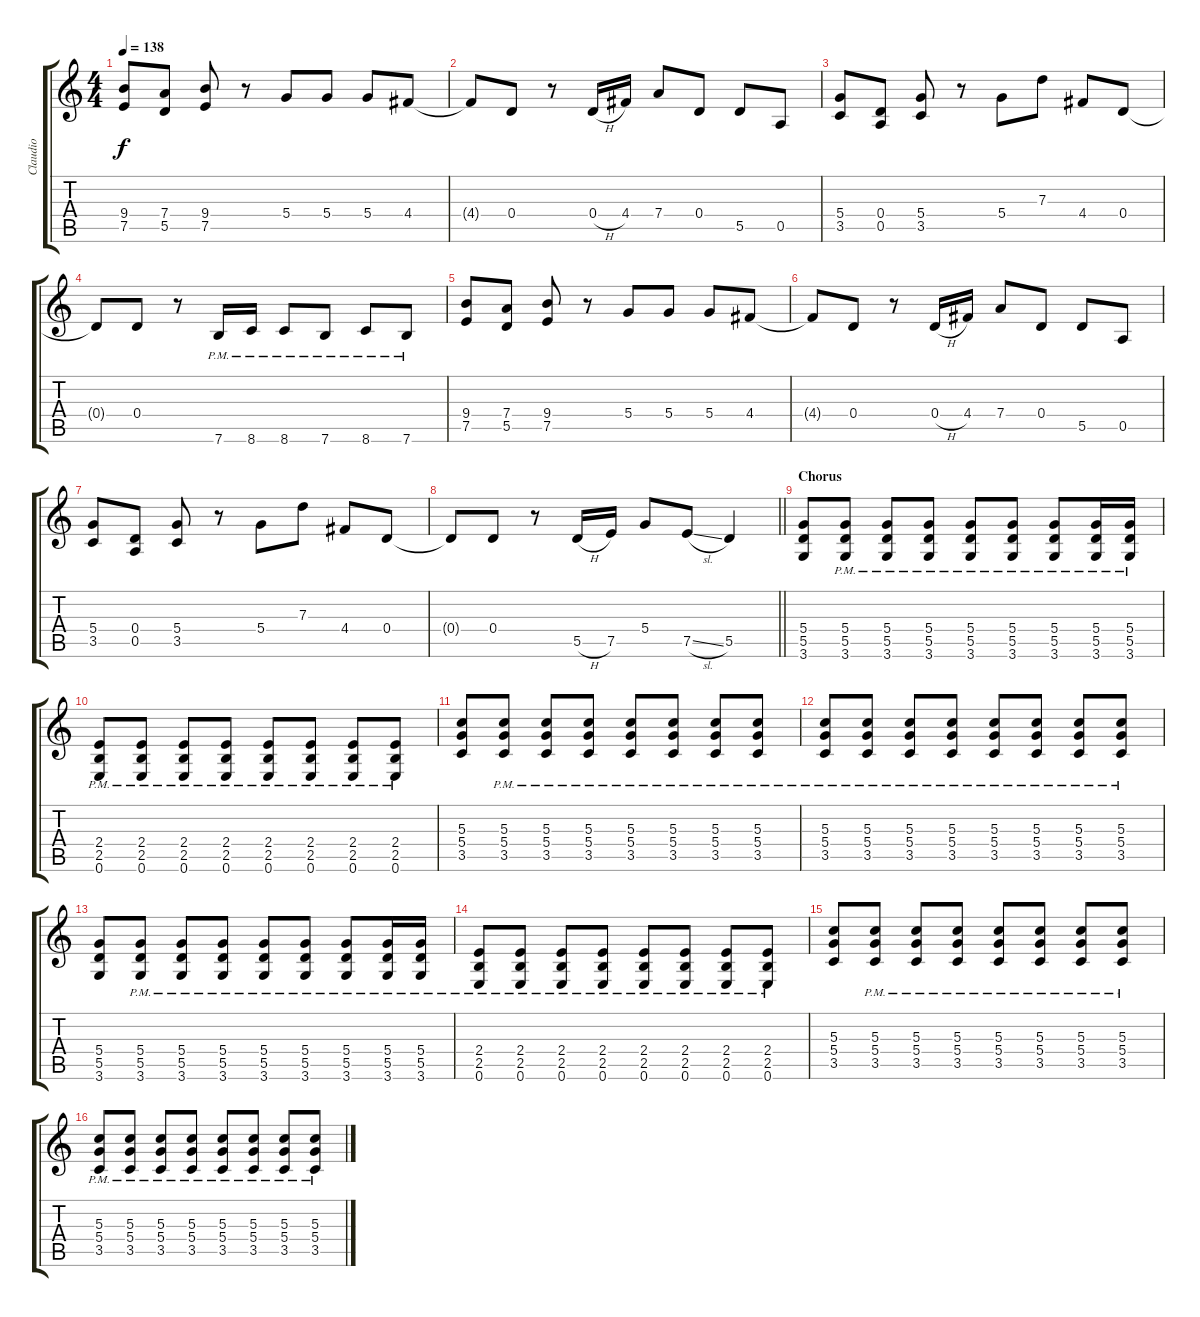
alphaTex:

\track ("Claudio" "Claudio") {instrument overdrivenguitar}
\staff {score tabs}
\tuning (E4 B3 G3 D3 A2 E2) {hide}
\ts (4 4)
\tempo 138
\clef g2
\ks c
(9.4 7.5).8{dy f} (7.4 5.5).8 (9.4 7.5).8 r.8 5.4.8 5.4.8 5.4.8 4.4.8 |
4.4{t}.8 0.4.8 r.8 0.4{h}.16 4.4.16 7.4.8 0.4.8 5.5.8 0.5.8 |
(5.4 3.5).8 (0.4 0.5).8 (5.4 3.5).8 r.8 5.4.8 7.3.8 4.4.8 0.4.8 |
0.4{t}.8 0.4.8 r.8 7.6{pm}.16 8.6{pm}.16 8.6{pm}.8 7.6{pm}.8 8.6{pm}.8 7.6{pm}.8 |
(9.4 7.5).8 (7.4 5.5).8 (9.4 7.5).8 r.8 5.4.8 5.4.8 5.4.8 4.4.8 |
4.4{t}.8 0.4.8 r.8 0.4{h}.16 4.4.16 7.4.8 0.4.8 5.5.8 0.5.8 |
(5.4 3.5).8 (0.4 0.5).8 (5.4 3.5).8 r.8 5.4.8 7.3.8 4.4.8 0.4.8 |
\barLineRight lightlight
0.4{t}.8 0.4.8 r.8 5.5{h}.16 7.5.16 5.4.8 7.5{sl}.8 5.5.4 |
\section ("" "Chorus")
(5.4 5.5 3.6).8 (5.4{pm} 5.5{pm} 3.6{pm}).8 (5.4{pm} 5.5{pm} 3.6{pm}).8 (5.4{pm} 5.5{pm} 3.6{pm}).8 (5.4{pm} 5.5{pm} 3.6{pm}).8 (5.4{pm} 5.5{pm} 3.6{pm}).8 (5.4{pm} 5.5{pm} 3.6{pm}).8 (5.4{pm} 5.5{pm} 3.6{pm}).16 (5.4{pm} 5.5{pm} 3.6{pm}).16 |
(2.4{pm} 2.5{pm} 0.6{pm}).8 (2.4{pm} 2.5{pm} 0.6{pm}).8 (2.4{pm} 2.5{pm} 0.6{pm}).8 (2.4{pm} 2.5{pm} 0.6{pm}).8 (2.4{pm} 2.5{pm} 0.6{pm}).8 (2.4{pm} 2.5{pm} 0.6{pm}).8 (2.4{pm} 2.5{pm} 0.6{pm}).8 (2.4{pm} 2.5{pm} 0.6{pm}).8 |
(5.3 5.4 3.5).8 (5.3{pm} 5.4{pm} 3.5{pm}).8 (5.3{pm} 5.4{pm} 3.5{pm}).8 (5.3{pm} 5.4{pm} 3.5{pm}).8 (5.3{pm} 5.4{pm} 3.5{pm}).8 (5.3{pm} 5.4{pm} 3.5{pm}).8 (5.3{pm} 5.4{pm} 3.5{pm}).8 (5.3{pm} 5.4{pm} 3.5{pm}).8 |
(5.3{pm} 5.4{pm} 3.5{pm}).8 (5.3{pm} 5.4{pm} 3.5{pm}).8 (5.3{pm} 5.4{pm} 3.5{pm}).8 (5.3{pm} 5.4{pm} 3.5{pm}).8 (5.3{pm} 5.4{pm} 3.5{pm}).8 (5.3{pm} 5.4{pm} 3.5{pm}).8 (5.3{pm} 5.4{pm} 3.5{pm}).8 (5.3{pm} 5.4{pm} 3.5{pm}).8 |
(5.4 5.5 3.6).8 (5.4{pm} 5.5{pm} 3.6{pm}).8 (5.4{pm} 5.5{pm} 3.6{pm}).8 (5.4{pm} 5.5{pm} 3.6{pm}).8 (5.4{pm} 5.5{pm} 3.6{pm}).8 (5.4{pm} 5.5{pm} 3.6{pm}).8 (5.4{pm} 5.5{pm} 3.6{pm}).8 (5.4{pm} 5.5{pm} 3.6{pm}).16 (5.4{pm} 5.5{pm} 3.6{pm}).16 |
(2.4{pm} 2.5{pm} 0.6{pm}).8 (2.4{pm} 2.5{pm} 0.6{pm}).8 (2.4{pm} 2.5{pm} 0.6{pm}).8 (2.4{pm} 2.5{pm} 0.6{pm}).8 (2.4{pm} 2.5{pm} 0.6{pm}).8 (2.4{pm} 2.5{pm} 0.6{pm}).8 (2.4{pm} 2.5{pm} 0.6{pm}).8 (2.4{pm} 2.5{pm} 0.6{pm}).8 |
(5.3 5.4 3.5).8 (5.3{pm} 5.4{pm} 3.5{pm}).8 (5.3{pm} 5.4{pm} 3.5{pm}).8 (5.3{pm} 5.4{pm} 3.5{pm}).8 (5.3{pm} 5.4{pm} 3.5{pm}).8 (5.3{pm} 5.4{pm} 3.5{pm}).8 (5.3{pm} 5.4{pm} 3.5{pm}).8 (5.3{pm} 5.4{pm} 3.5{pm}).8 |
(5.3{pm} 5.4{pm} 3.5{pm}).8 (5.3{pm} 5.4{pm} 3.5{pm}).8 (5.3{pm} 5.4{pm} 3.5{pm}).8 (5.3{pm} 5.4{pm} 3.5{pm}).8 (5.3{pm} 5.4{pm} 3.5{pm}).8 (5.3{pm} 5.4{pm} 3.5{pm}).8 (5.3{pm} 5.4{pm} 3.5{pm}).8 (5.3{pm} 5.4{pm} 3.5{pm}).8
